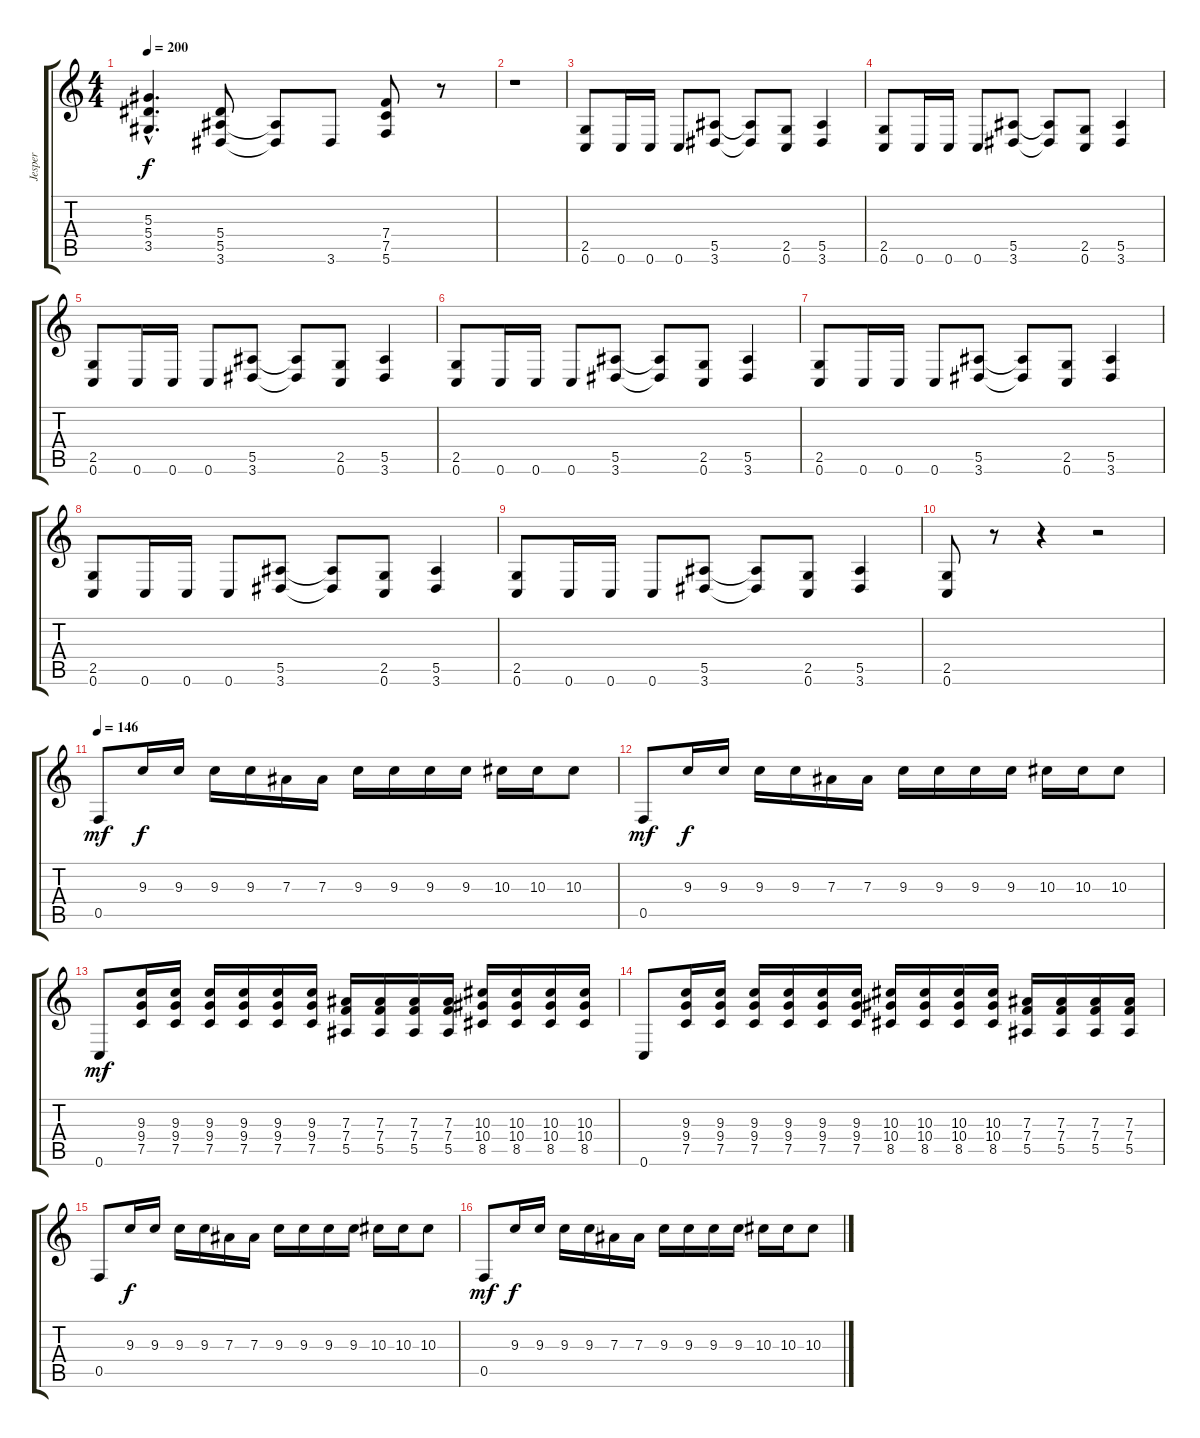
\track ("Jesper" "Jesper") {instrument distortionguitar}
\staff {score tabs}
\tuning (C4 G3 Eb3 Bb2 F2 C2) {hide}
\ts (4 4)
\tempo 200
\clef g2
\ks c
(5.3{hac} 5.4{hac} 3.5{hac}).4{d dy f} (5.4 5.5 3.6).8 (5.5{t} 3.6{t}).8 3.6.8 (7.4 7.5 5.6).8 r.8 |
r.1 |
(2.5 0.6).8 0.6.16 0.6.16 0.6.8 (5.5 3.6).8 (5.5{t} 3.6{t}).8 (2.5 0.6).8 (5.5 3.6).4 |
(2.5 0.6).8 0.6.16 0.6.16 0.6.8 (5.5 3.6).8 (5.5{t} 3.6{t}).8 (2.5 0.6).8 (5.5 3.6).4 |
(2.5 0.6).8 0.6.16 0.6.16 0.6.8 (5.5 3.6).8 (5.5{t} 3.6{t}).8 (2.5 0.6).8 (5.5 3.6).4 |
(2.5 0.6).8 0.6.16 0.6.16 0.6.8 (5.5 3.6).8 (5.5{t} 3.6{t}).8 (2.5 0.6).8 (5.5 3.6).4 |
(2.5 0.6).8 0.6.16 0.6.16 0.6.8 (5.5 3.6).8 (5.5{t} 3.6{t}).8 (2.5 0.6).8 (5.5 3.6).4 |
(2.5 0.6).8 0.6.16 0.6.16 0.6.8 (5.5 3.6).8 (5.5{t} 3.6{t}).8 (2.5 0.6).8 (5.5 3.6).4 |
(2.5 0.6).8 0.6.16 0.6.16 0.6.8 (5.5 3.6).8 (5.5{t} 3.6{t}).8 (2.5 0.6).8 (5.5 3.6).4 |
(2.5 0.6).8 r.8 r.4 r.2 |
\tempo 146
0.5.8{dy mf} 9.3.16{dy f} 9.3.16 9.3.16 9.3.16 7.3.16 7.3.16 9.3.16 9.3.16 9.3.16 9.3.16 10.3.16 10.3.16 10.3.8 |
0.5.8{dy mf} 9.3.16{dy f} 9.3.16 9.3.16 9.3.16 7.3.16 7.3.16 9.3.16 9.3.16 9.3.16 9.3.16 10.3.16 10.3.16 10.3.8 |
0.6.8{dy mf} (9.3 9.4 7.5).16 (9.3 9.4 7.5).16 (9.3 9.4 7.5).16 (9.3 9.4 7.5).16 (9.3 9.4 7.5).16 (9.3 9.4 7.5).16 (7.3 7.4 5.5).16 (7.3 7.4 5.5).16 (7.3 7.4 5.5).16 (7.3 7.4 5.5).16 (10.3 10.4 8.5).16 (10.3 10.4 8.5).16 (10.3 10.4 8.5).16 (10.3 10.4 8.5).16 |
0.6.8 (9.3 9.4 7.5).16 (9.3 9.4 7.5).16 (9.3 9.4 7.5).16 (9.3 9.4 7.5).16 (9.3 9.4 7.5).16 (9.3 9.4 7.5).16 (10.3 10.4 8.5).16 (10.3 10.4 8.5).16 (10.3 10.4 8.5).16 (10.3 10.4 8.5).16 (7.3 7.4 5.5).16 (7.3 7.4 5.5).16 (7.3 7.4 5.5).16 (7.3 7.4 5.5).16 |
0.5.8 9.3.16{dy f} 9.3.16 9.3.16 9.3.16 7.3.16 7.3.16 9.3.16 9.3.16 9.3.16 9.3.16 10.3.16 10.3.16 10.3.8 |
0.5.8{dy mf} 9.3.16{dy f} 9.3.16 9.3.16 9.3.16 7.3.16 7.3.16 9.3.16 9.3.16 9.3.16 9.3.16 10.3.16 10.3.16 10.3.8
